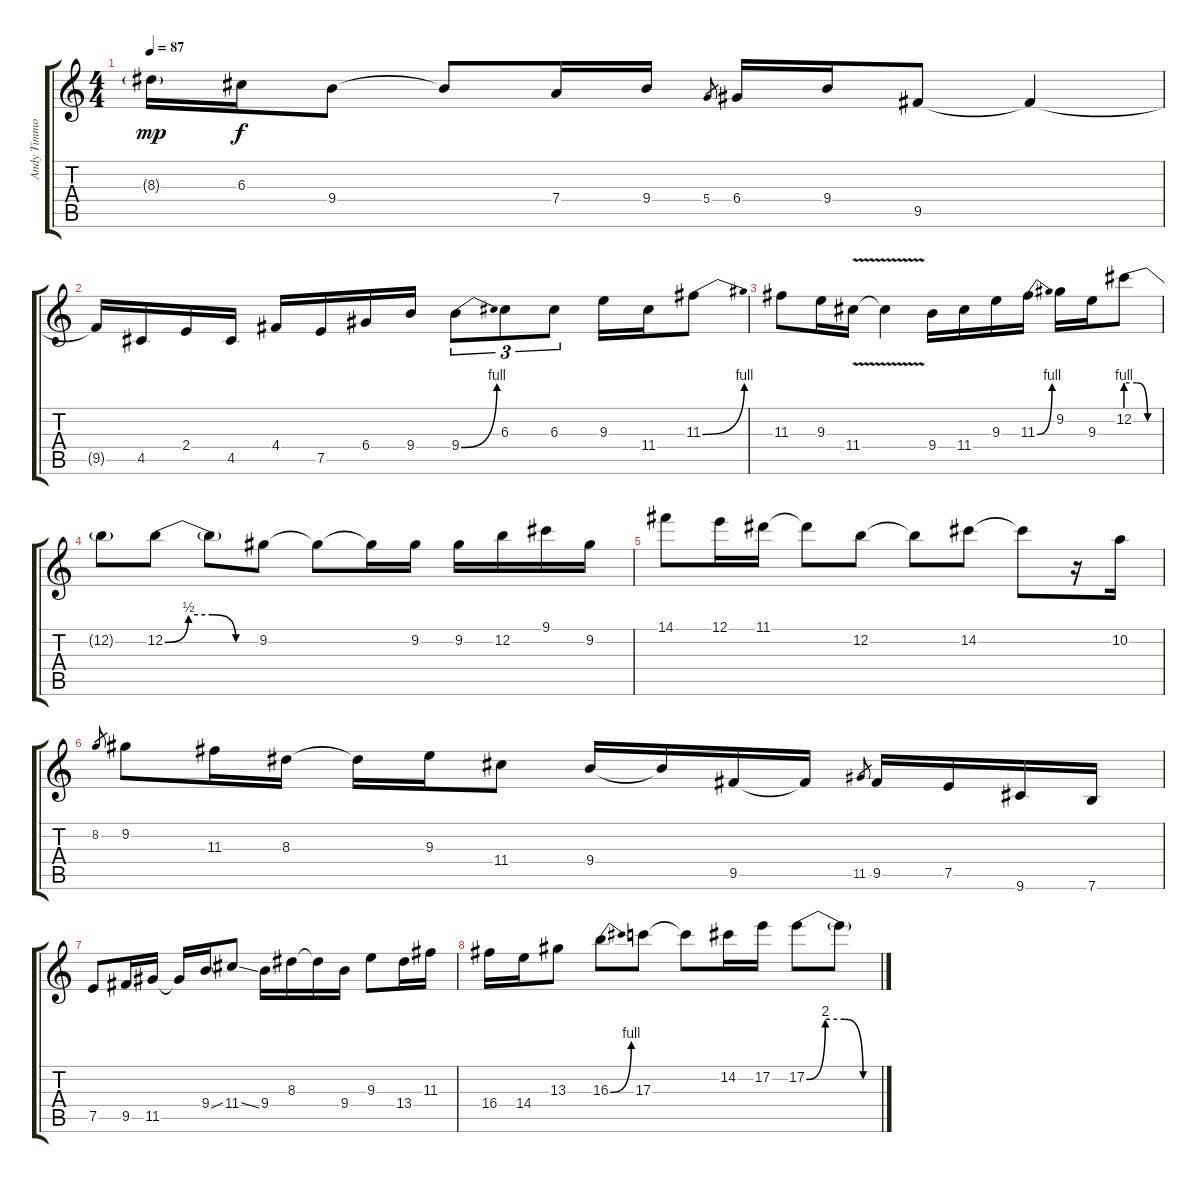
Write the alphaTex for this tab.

\track ("Andy Timmons - Solo" "Andy Timmo") {instrument electricguitarclean}
\staff {score tabs}
\tuning (E4 B3 G3 D3 A2 E2) {hide}
\ts (4 4)
\tempo 87
\clef g2
\ks c
8.3{g}.16{dy mp} 6.3.16{dy f} 9.4.8 9.4{t}.8 7.4.16 9.4.16 5.4.8{gr} 6.4.16 9.4.16 9.5.8 9.5{t}.4 |
9.5{t}.16 4.5.16 2.4.16 4.5.16 4.4.16 7.5.16 6.4.16 9.4.16 9.4{be (bend 0 0 60 4)}.8{tu (3 2)} 6.3.8{tu (3 2)} 6.3.8{tu (3 2)} 9.3.16 11.4.16 11.3{be (bend 0 0 60 4)}.8 |
11.3.8 9.3.16 11.4{v}.16 11.4{t}.4 9.4.16 11.4.16 9.3.16 11.3{be (bend 0 0 60 4)}.16 9.2.16 9.3.16 12.2{be (custom 0 4 20 4 40 0 60 0)}.8 |
12.2{t}.8 12.2{be (custom 0 0 15 2 30 2 45 0 60 0)}.8 12.2{t}.8 9.2.8 9.2{t}.8 9.2{t}.16 9.2.16 9.2.16 12.2.16 9.1.16 9.2.16 |
14.1.8 12.1.16 11.1.16 11.1{t}.8 12.2.8 12.2{t}.8 14.2.8 14.2{t}.8 r.16 10.2.16 |
8.2.8{gr} 9.2.8 11.3.16 8.3.16 8.3{t}.16 9.3.16 11.4.8 9.4.16 9.4{t}.16 9.5.16 9.5{t}.16 11.5.8{gr} 9.5.16 7.5.16 9.6.16 7.6.16 |
7.5.8 9.5.16 11.5.16 11.5{t}.16 9.4{ss}.16 11.4{ss}.8 9.4.16 8.3.16 8.3{t}.16 9.4.16 9.3.8 13.4.16 11.3.16 |
16.4.16 14.4.16 13.3.8 16.3{be (bend 0 0 60 4)}.8 17.3.8 17.3{t}.8 14.2.16 17.2.16 17.2{be (custom 0 0 15 8 30 8 45 0 60 0)}.8 17.2{t}.8
